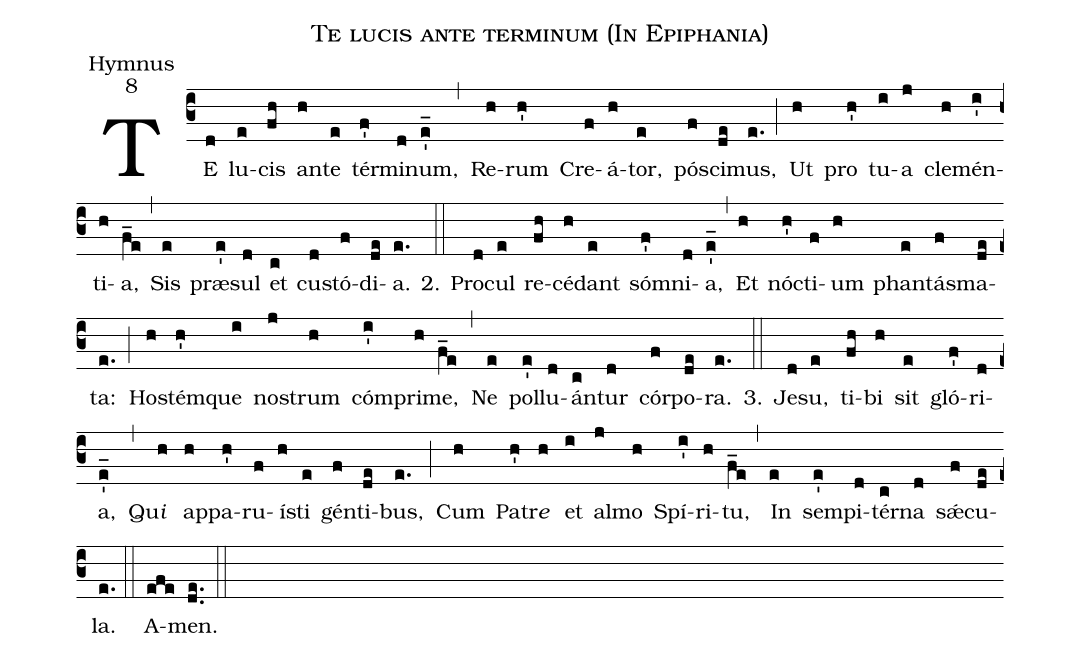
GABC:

name:Te lucis ante terminum (In Epiphania);
office-part:Hymnus;
mode:8;
%%
(c3) TE(d) lu(e)cis(fh) an(h)te(e) tér(f')mi(d)num,(e'_) (,) Re(h)rum(h') Cre(f)á(h)tor,(e) pó(f)sci(de)mus,(e.) (;) Ut(h) pro(h') tu(i)a(j) cle(h)mén(i')ti(h)a,(f_e) (,) Sis(e) præ(e')sul(d) et(c) cu(d)stó(f)di(de)a.(e.) 2.(::) Pro(d)cul(e) re(fh)cé(h)dant(e) só(f')mni(d)a,(e'_) (,) Et(h) nó(h')cti(f)um(h) phan(e)tá(f)sma(de)ta:(e.) (;) Ho(h)stém(h')que(i) no(j)strum(h) cóm(i')pri(h)me,(f_e) (,) Ne(e) pol(e')lu(d)án(c)tur(d) cór(f)po(de)ra.(e.) 3.(::) Je(d)su,(e) ti(fh)bi(h) sit(e) gló(f')ri(d)a,(e'_) (,) Qu<i>i</i>(h) ap(h)pa(h')ru(f)í(h)sti(e) gén(f)ti(de)bus,(e.) (;) Cum(h) Pa(h')tr<i>e</i>(h) et(i) al(j)mo(h) Spí(i')ri(h)tu,(f_e) (,) In(e) sem(e')pi(d)tér(c)na(d) sǽ(f)cu(de)la.(e.) (::) A(efe)men.(de..) (::)
